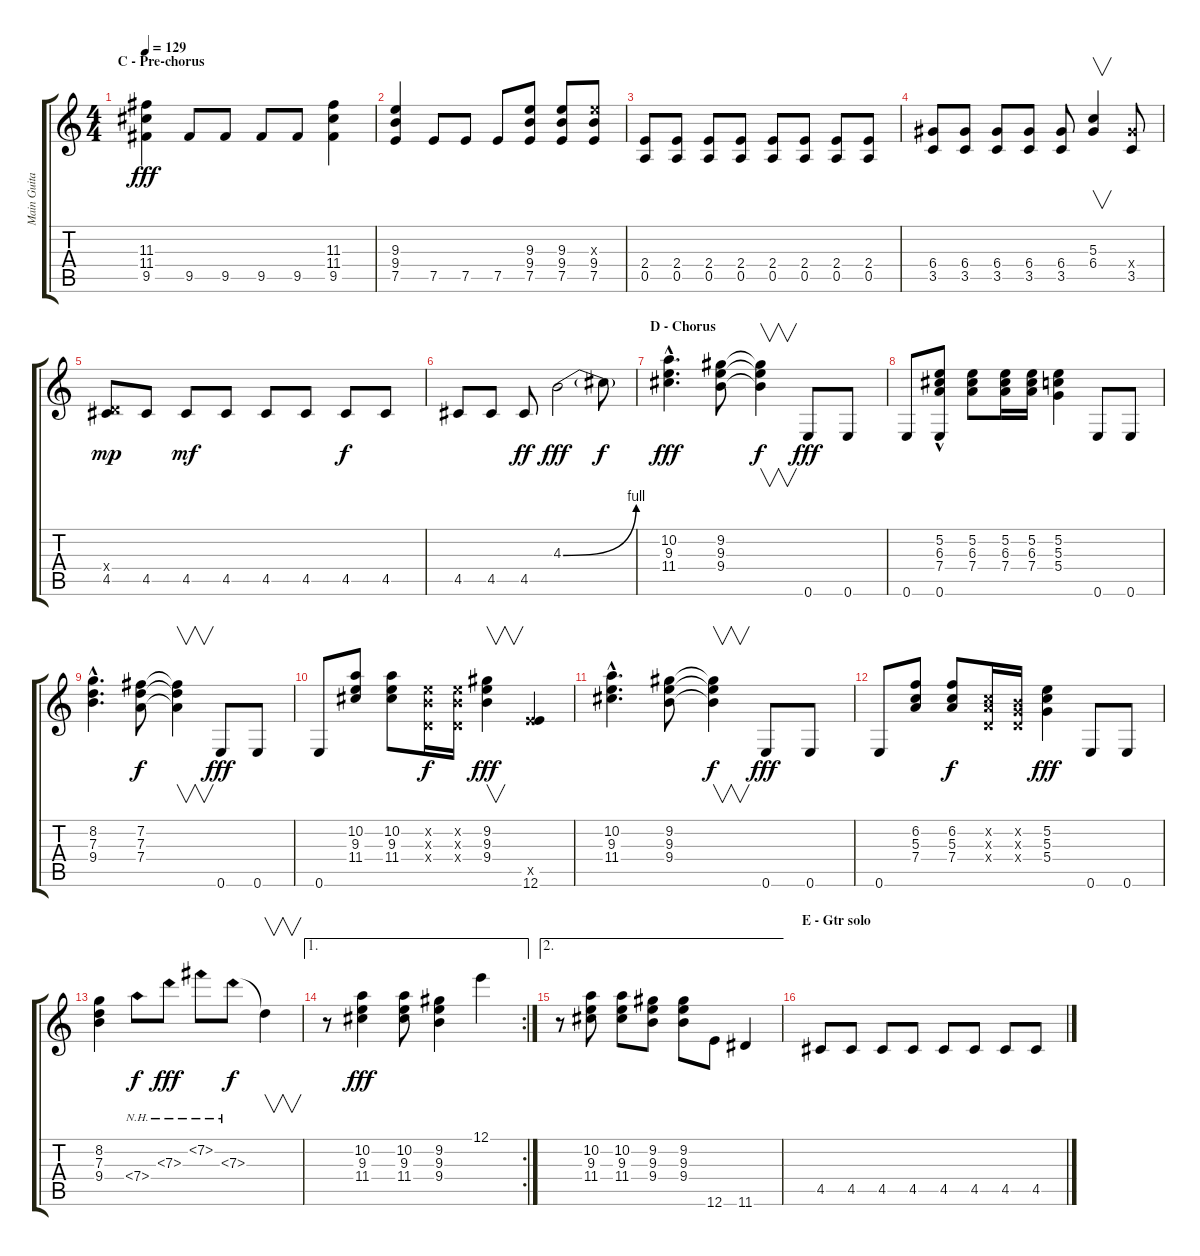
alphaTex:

\track ("Main Guitar" "Main Guita") {instrument distortionguitar}
\staff {score tabs}
\tuning (E4 B3 G3 D3 A2 E2) {hide}
\ts (4 4)
\section ("" "C - Pre-chorus")
\tempo 129
\clef g2
\ks c
(11.3 11.4 9.5).4{dy fff} 9.5.8 9.5.8 9.5.8 9.5.8 (11.3 11.4 9.5).4 |
(9.3 9.4 7.5).4 7.5.8 7.5.8 7.5.8 (9.3 9.4 7.5).8 (9.3 9.4 7.5).8 (9.3{x} 9.4 7.5).8 |
(2.4 0.5).8 (2.4 0.5).8 (2.4 0.5).8 (2.4 0.5).8 (2.4 0.5).8 (2.4 0.5).8 (2.4 0.5).8 (2.4 0.5).8 |
(6.4 3.5).8 (6.4 3.5).8 (6.4 3.5).8 (6.4 3.5).8 (6.4 3.5).8 (5.3 6.4).4{v} (6.4{x} 3.5).8 |
(0.4{x} 4.5).8{dy mp} 4.5.8 4.5.8{dy mf} 4.5.8 4.5.8 4.5.8 4.5.8{dy f} 4.5.8 |
4.5.8 4.5.8 4.5.8{dy ff} 4.3{be (bend 0 0 60 4)}.2{dy fff} 4.3{t}.8{dy f} |
\section ("" "D - Chorus")
(10.2{hac} 9.3{hac} 11.4{hac}).4{d dy fff} (9.2 9.3 9.4).8 (9.2{t} 9.3{t} 9.4{t}).4{v dy f} 0.6.8{dy fff} 0.6.8 |
0.6.8 (5.2{hac} 6.3{hac} 7.4{hac} 0.6).8 (5.2 6.3 7.4).8 (5.2 6.3 7.4).16 (5.2 6.3 7.4).16 (5.2 5.3 5.4).4 0.6.8 0.6.8 |
(8.2{hac} 7.3{hac} 9.4{hac}).4{d} (7.2 7.3 7.4).8{dy f} (7.2{t} 7.3{t} 7.4{t}).4{v} 0.6.8{dy fff} 0.6.8 |
0.6.8 (10.2 9.3 11.4).8 (10.2 9.3 11.4).8 (5.2{x} 4.3{x} 0.4{x}).16{dy f} (5.2{x} 4.3{x} 0.4{x}).16 (9.2 9.3 9.4).4{v dy fff} (7.5{x} 12.6).4 |
(10.2{hac} 9.3{hac} 11.4{hac}).4{d} (9.2 9.3 9.4).8 (9.2{t} 9.3{t} 9.4{t}).4{v dy f} 0.6.8{dy fff} 0.6.8 |
0.6.8 (6.2 5.3 7.4).8 (6.2 5.3 7.4).8{dy f} (1.2{x} 2.3{x} 0.4{x}).16 (0.2{x} 0.3{x} 0.4{x}).16 (5.2 5.3 5.4).4{dy fff} 0.6.8 0.6.8 |
(8.2 7.3 9.4).4 7.4{nh}.8{dy f} 7.3{nh}.8{dy fff} 7.2{nh}.8 7.3{nh}.8{dy f} 7.3{t}.4{v} |
\ae 1
\rc 2
r.8 (10.2 9.3 11.4).4{dy fff} (10.2 9.3 11.4).8 (9.2 9.3 9.4).4 12.1.4 |
\ae 2
r.8 (10.2 9.3 11.4).8 (10.2 9.3 11.4).8 (9.2 9.3 9.4).8 (9.2 9.3 9.4).8 12.6.8 11.6.4 |
\section ("" "E - Gtr solo")
4.5.8 4.5.8 4.5.8 4.5.8 4.5.8 4.5.8 4.5.8 4.5.8
